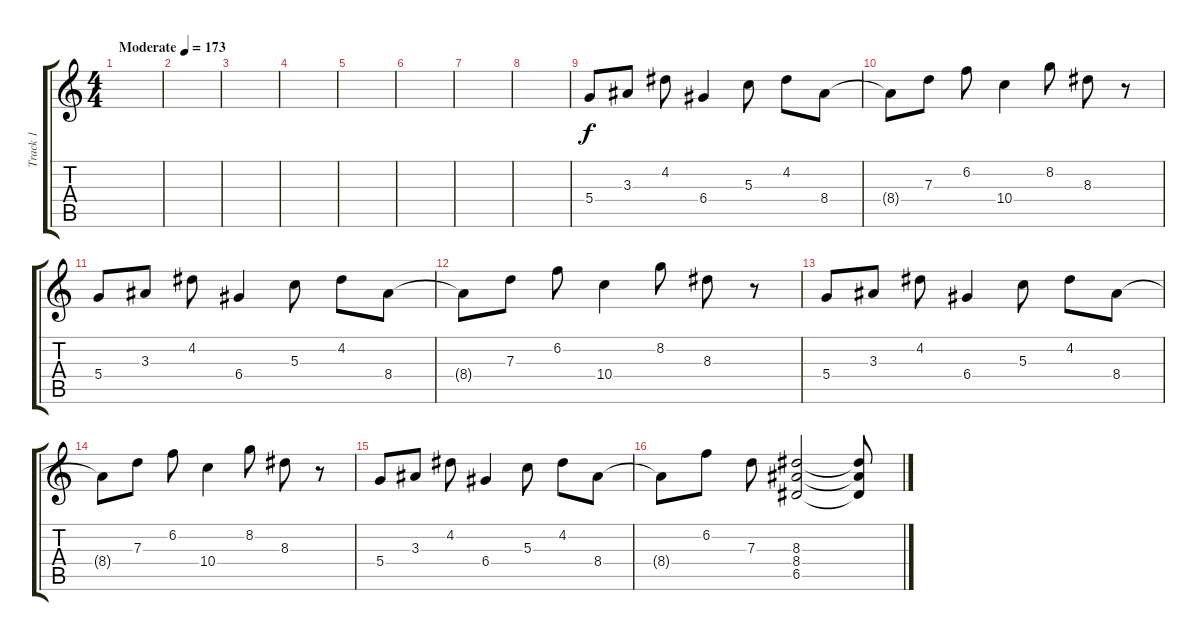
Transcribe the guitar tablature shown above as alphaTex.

\track ("Track 1" "Track 1") {instrument acousticguitarsteel}
\staff {score tabs}
\tuning (E4 B3 G3 D3 A2 E2) {hide}
\ts (4 4)
\tempo (173 "Moderate")
\clef g2
\ks c
|
|
|
|
|
|
|
|
5.4.8 3.3.8 4.2.8 6.4.4 5.3.8 4.2.8 8.4.8 |
8.4{t}.8 7.3.8 6.2.8 10.4.4 8.2.8 8.3.8 r.8 |
5.4.8 3.3.8 4.2.8 6.4.4 5.3.8 4.2.8 8.4.8 |
8.4{t}.8 7.3.8 6.2.8 10.4.4 8.2.8 8.3.8 r.8 |
5.4.8 3.3.8 4.2.8 6.4.4 5.3.8 4.2.8 8.4.8 |
8.4{t}.8 7.3.8 6.2.8 10.4.4 8.2.8 8.3.8 r.8 |
5.4.8 3.3.8 4.2.8 6.4.4 5.3.8 4.2.8 8.4.8 |
8.4{t}.8 6.2.8 7.3.8 (8.3 8.4 6.5).2 (8.3{t} 8.4{t} 6.5{t}).8
